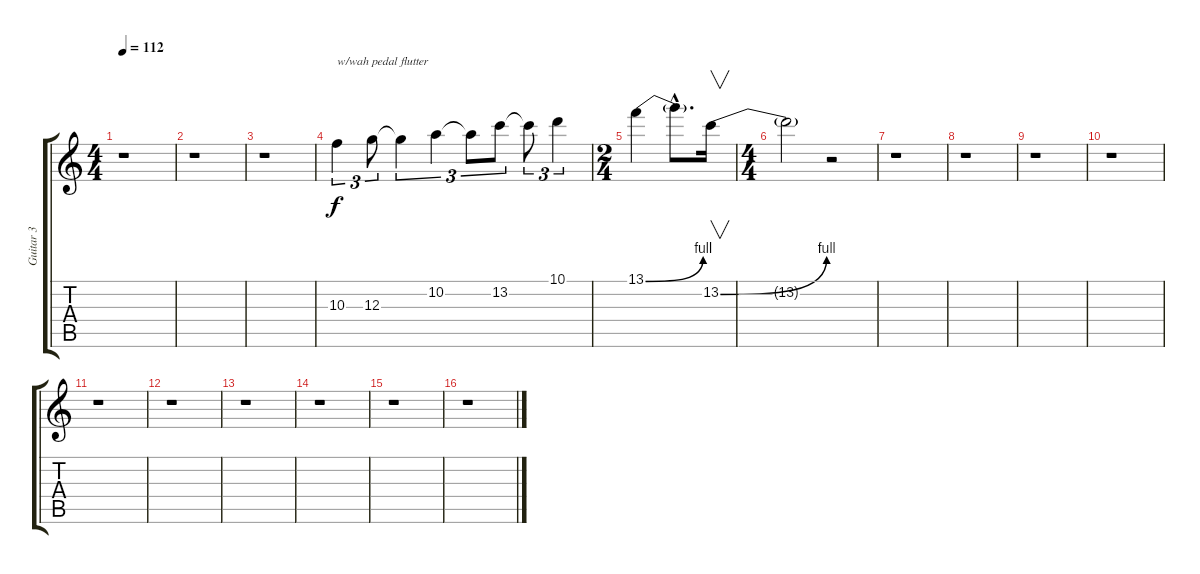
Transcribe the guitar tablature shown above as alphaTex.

\track ("Guitar 3" "Guitar 3") {instrument distortionguitar}
\staff {score tabs}
\tuning (E4 B3 G3 D3 A2 E2) {hide}
\ts (4 4)
\tempo 112
\clef g2
\ks c
r.1{dy f} |
r.1 |
r.1 |
10.3.4{tu (3 2) txt "w/wah pedal flutter"} 12.3.8{tu (3 2)} 12.3{t}.4{tu (3 2)} 10.2.4{tu (3 2)} 10.2{t}.8{tu (3 2)} 13.2.8{tu (3 2)} 13.2{t}.8{tu (3 2)} 10.1.4{tu (3 2)} |
\ts (2 4)
13.1{be (bend 0 0 60 4)}.4 13.1{hac t}.8{d} 13.2{be (bend 0 0 60 4)}.16{v} |
\ts (4 4)
13.2{t}.2 r.2 |
r.1 |
r.1 |
r.1 |
r.1 |
r.1 |
r.1 |
r.1 |
r.1 |
r.1 |
r.1
